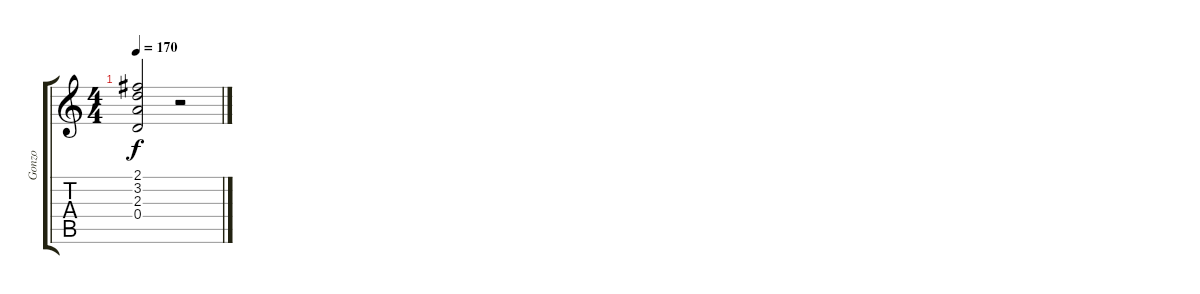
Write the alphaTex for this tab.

\track ("Gonzo" "Gonzo") {instrument acousticguitarsteel}
\staff {score tabs}
\tuning (E4 B3 G3 D3 A2 E2) {hide}
\ts (4 4)
\tempo 170
\clef g2
\ks c
(2.1{t} 3.2{t} 2.3{t} 0.4{t}).2{dy f} r.2
